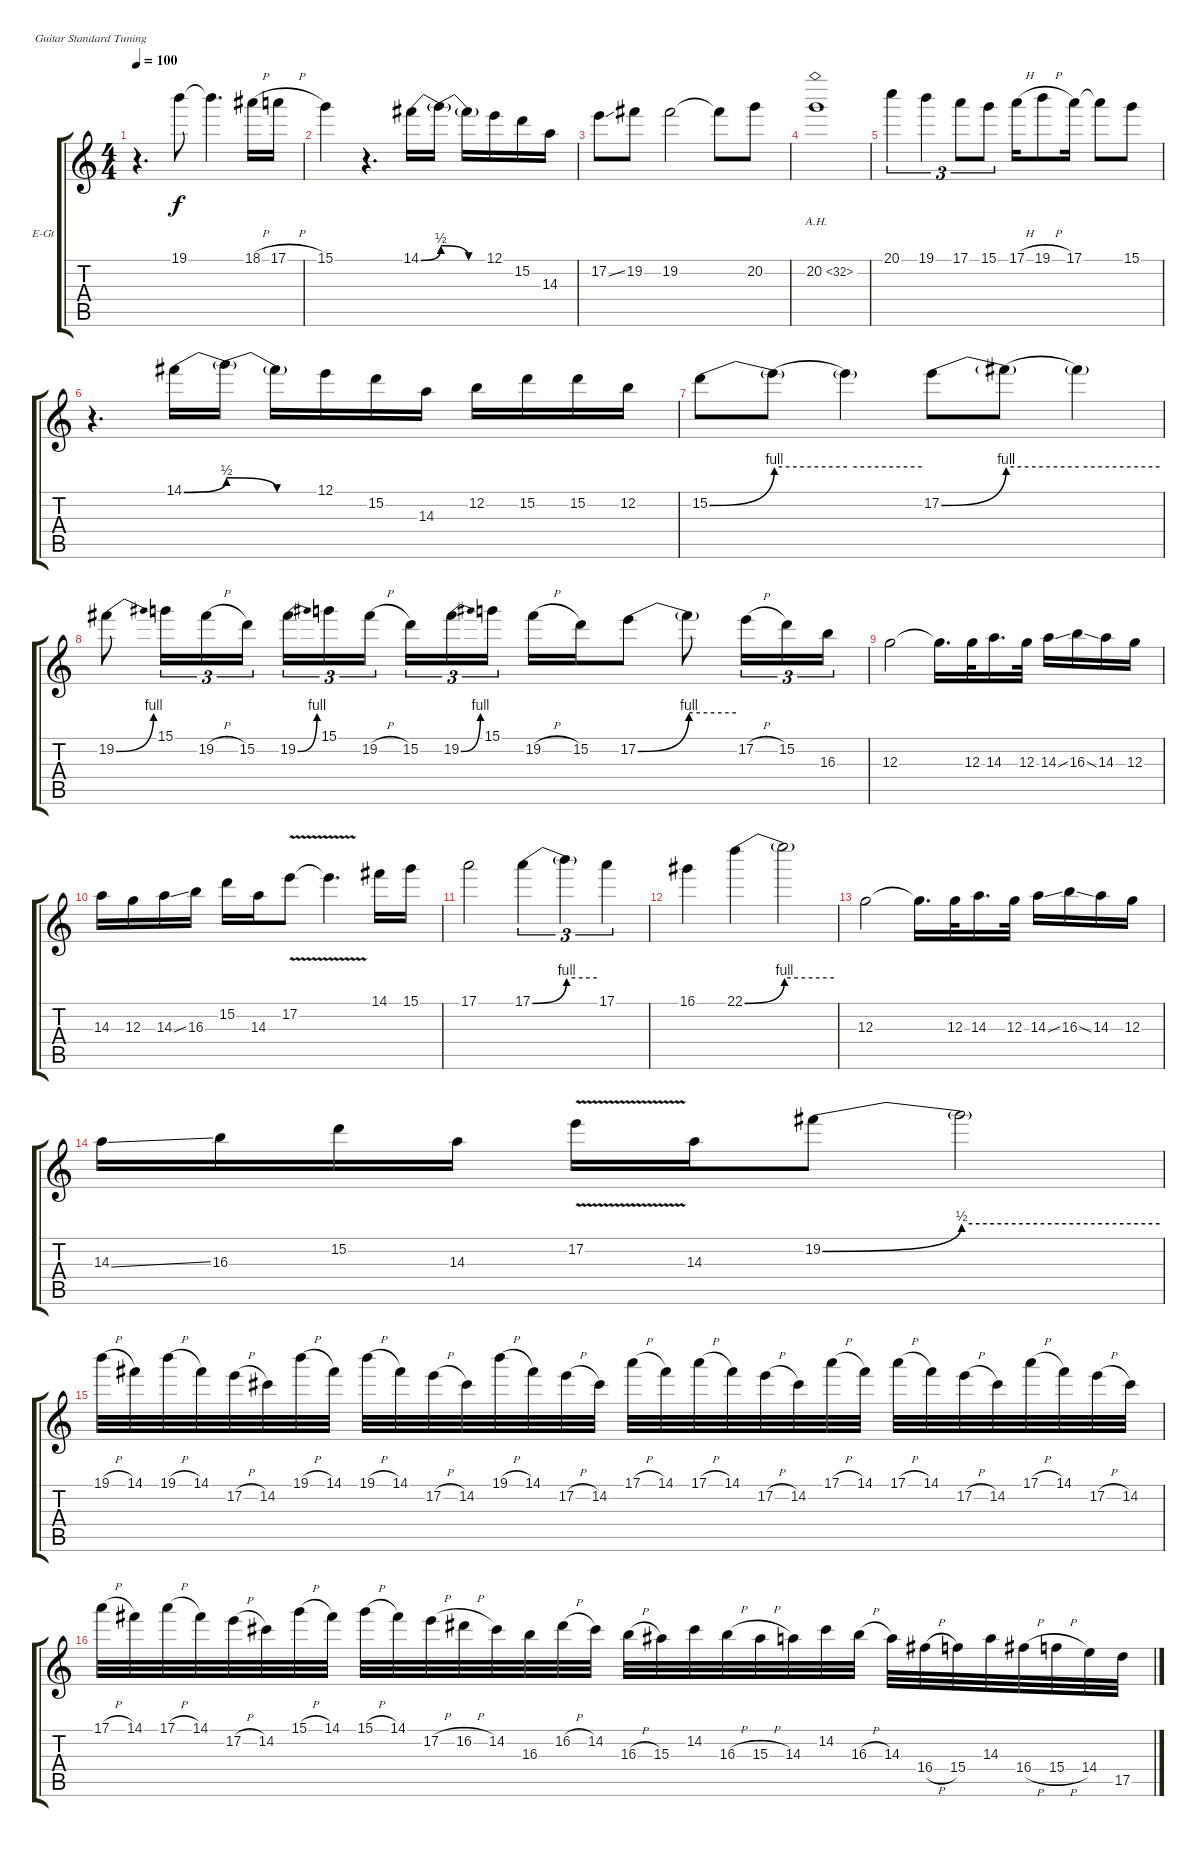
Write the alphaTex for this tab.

\bracketExtendMode groupsimilarinstruments
\firstSystemTrackNameOrientation horizontal
\otherSystemsTrackNameOrientation horizontal
\track ("Kiko" "E-Gt") {instrument distortionguitar}
\staff {score tabs}
\tuning (E4 B3 G3 D3 A2 E2)
\ts (4 4)
\tempo 100
\clef g2
\ks c
r.4{d dy f} 19.1.8 19.1{t}.4{d} 18.1{h}.16 17.1{h}.16 |
15.1.4 r.4{d} 14.1{be (bend 0 0 60 2)}.16 14.1{be (release 0 2 60 0) t}.16 14.1{be (hold 0 0 60 0) t}.16 12.1.16 15.2.16 14.3.16 |
17.2{ss}.8 19.2.8 19.2.2 19.2{t}.8 20.2.8 |
20.2{ah 12}.1 |
20.1.4{tu (3 2)} 19.1.4{tu (3 2)} 17.1.8{tu (3 2)} 15.1.8{tu (3 2)} 17.1{h}.16 19.1{h}.8 17.1.16 17.1{t}.8 15.1.8 |
r.4{d} 14.1{be (bend 0 0 60 2)}.16 14.1{be (release 0 2 60 0) t}.16 14.1{be (hold 0 0 60 0) t}.16 12.1.16 15.2.16 14.3.16 12.2.16 15.2.16 15.2.16 12.2.16 |
15.2{be (bend 0 0 60 4)}.8 15.2{be (hold 0 4 60 4) t}.8 15.2{be (hold 0 4 60 4) t}.4 17.2{be (bend 0 0 60 4)}.8 17.2{be (hold 0 4 60 4) t}.8 17.2{be (hold 0 4 60 4) t}.4 |
19.2{be (bend 0 0 60 4)}.8 15.1.16{tu (3 2)} 19.2{h}.16{tu (3 2)} 15.2.16{tu (3 2)} 19.2{be (bend 0 0 60 4)}.16{tu (3 2)} 15.1.16{tu (3 2)} 19.2{h}.16{tu (3 2)} 15.2.16{tu (3 2)} 19.2{be (bend 0 0 60 4)}.16{tu (3 2)} 15.1.16{tu (3 2)} 19.2{h}.16 15.2.16 17.2{be (bend 0 0 60 4)}.8 17.2{be (hold 0 4 60 4) t}.8 17.2{h}.16{tu (3 2)} 15.2.16{tu (3 2)} 16.3.16{tu (3 2)} |
12.3.2 12.3{t}.16{d} 12.3.32 14.3.16{d} 12.3.32 14.3{ss}.16 16.3{ss}.16 14.3.16 12.3.16 |
14.3.16 12.3.16 14.3{ss}.16 16.3.16 15.2.16 14.3.16 17.2{v}.8 17.2{v t}.4{d} 14.1.16 15.1.16 |
17.1.2 17.1{be (bend 0 0 60 4)}.4{tu (3 2)} 17.1{be (hold 0 4 60 4) t}.4{tu (3 2)} 17.1.4{tu (3 2)} |
16.1.4 22.1{be (bend 0 0 60 4)}.4 22.1{be (hold 0 4 60 4) t}.2 |
12.3.2 12.3{t}.16{d} 12.3.32 14.3.16{d} 12.3.32 14.3{ss}.16 16.3{ss}.16 14.3.16 12.3.16 |
14.3{ss}.16 16.3.16 15.2.16 14.3.16 17.2{v}.16 14.3.16 19.2{be (bend 0 0 60 2)}.8 19.2{be (hold 0 2 60 2) t}.2 |
19.1{h}.32 14.1.32 19.1{h}.32 14.1.32 17.2{h}.32 14.2.32 19.1{h}.32 14.1.32 19.1{h}.32 14.1.32 17.2{h}.32 14.2.32 19.1{h}.32 14.1.32 17.2{h}.32 14.2.32 17.1{h}.32 14.1.32 17.1{h}.32 14.1.32 17.2{h}.32 14.2.32 17.1{h}.32 14.1.32 17.1{h}.32 14.1.32 17.2{h}.32 14.2.32 17.1{h}.32 14.1.32 17.2{h}.32 14.2.32 |
17.1{h}.32 14.1.32 17.1{h}.32 14.1.32 17.2{h}.32 14.2.32 15.1{h}.32 14.1.32 15.1{h}.32 14.1.32 17.2{h}.32 16.2{h}.32 14.2.32 16.3.32 16.2{h}.32 14.2.32 16.3{h}.32 15.3.32 14.2.32 16.3{h}.32 15.3{h}.32 14.3.32 14.2.32 16.3{h}.32 14.3.32 16.4{h}.32 15.4.32 14.3.32 16.4{h}.32 15.4{h}.32 14.4.32 17.5.32
